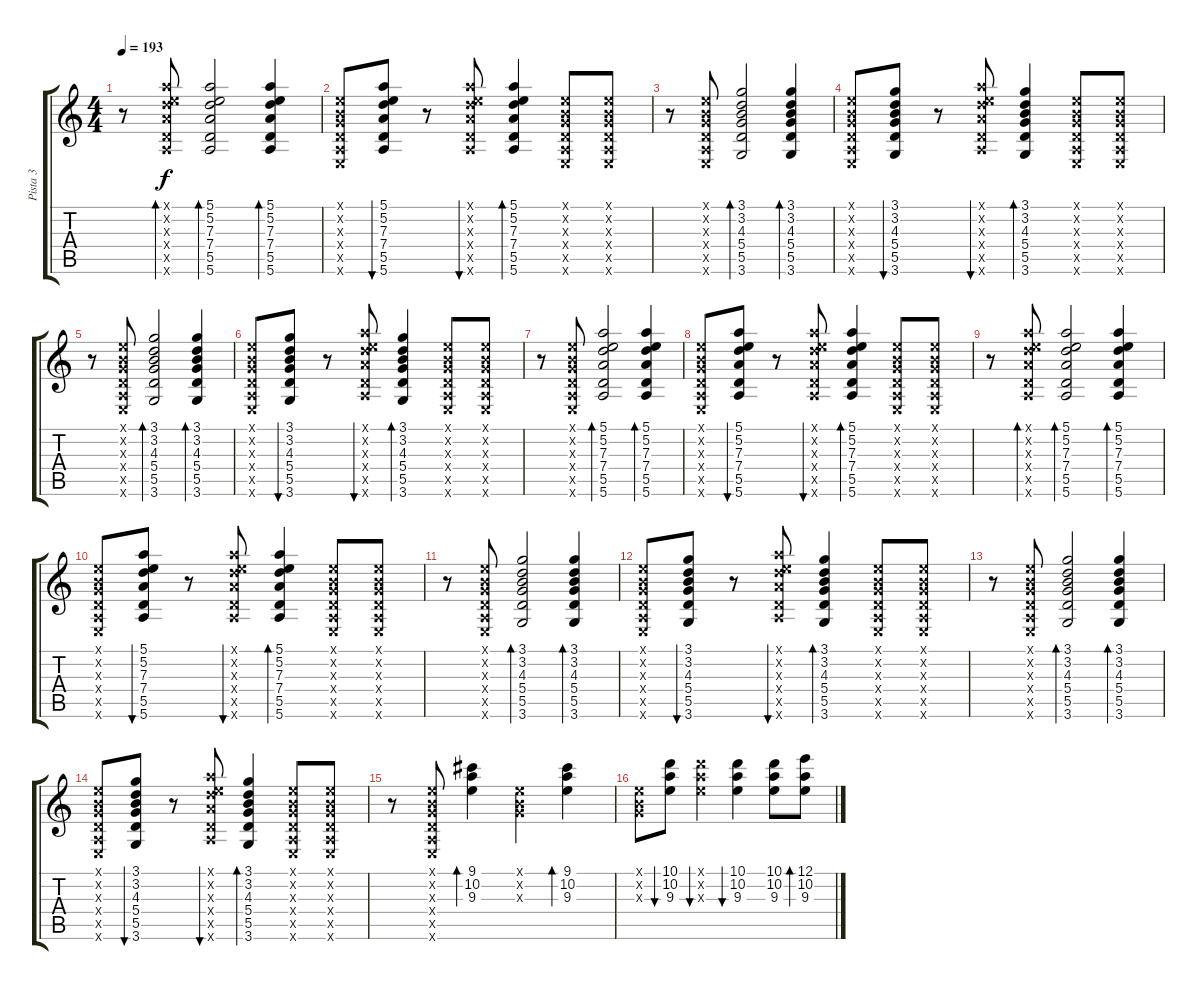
\track ("Pista 3" "Pista 3") {instrument acousticguitarsteel}
\staff {score tabs}
\tuning (E4 B3 G3 D3 A2 E2) {hide}
\ts (4 4)
\tempo 193
\clef g2
\ks c
r.8{dy f} (5.1{x} 5.2{x} 7.3{x} 7.4{x} 5.5{x} 5.6{x}).8{bd 120} (5.1 5.2 7.3 7.4 5.5 5.6).2{bd 120} (5.1 5.2 7.3 7.4 5.5 5.6).4{bd 120} |
(0.1{x} 0.2{x} 0.3{x} 0.4{x} 0.5{x} 0.6{x}).8 (5.1 5.2 7.3 7.4 5.5 5.6).8{bu 120} r.8 (5.1{x} 5.2{x} 7.3{x} 7.4{x} 5.5{x} 5.6{x}).8{bu 120} (5.1 5.2 7.3 7.4 5.5 5.6).4{bd 60} (0.1{x} 0.2{x} 0.3{x} 0.4{x} 0.5{x} 0.6{x}).8 (0.1{x} 0.2{x} 0.3{x} 0.4{x} 0.5{x} 0.6{x}).8 |
r.8 (0.1{x} 0.2{x} 0.3{x} 0.4{x} 0.5{x} 0.6{x}).8 (3.1 3.2 4.3 5.4 5.5 3.6).2{bd 240} (3.1 3.2 4.3 5.4 5.5 3.6).4{bd 60} |
(0.1{x} 0.2{x} 0.3{x} 0.4{x} 0.5{x} 0.6{x}).8 (3.1 3.2 4.3 5.4 5.5 3.6).8{bu 120} r.8 (5.1{x} 5.2{x} 7.3{x} 7.4{x} 5.5{x} 5.6{x}).8{bu 120} (3.1 3.2 4.3 5.4 5.5 3.6).4{bd 60} (0.1{x} 0.2{x} 0.3{x} 0.4{x} 0.5{x} 0.6{x}).8 (0.1{x} 0.2{x} 0.3{x} 0.4{x} 0.5{x} 0.6{x}).8 |
r.8 (0.1{x} 0.2{x} 0.3{x} 0.4{x} 0.5{x} 0.6{x}).8 (3.1 3.2 4.3 5.4 5.5 3.6).2{bd 240} (3.1 3.2 4.3 5.4 5.5 3.6).4{bd 60} |
(0.1{x} 0.2{x} 0.3{x} 0.4{x} 0.5{x} 0.6{x}).8 (3.1 3.2 4.3 5.4 5.5 3.6).8{bu 120} r.8 (5.1{x} 5.2{x} 7.3{x} 7.4{x} 5.5{x} 5.6{x}).8{bu 120} (3.1 3.2 4.3 5.4 5.5 3.6).4{bd 60} (0.1{x} 0.2{x} 0.3{x} 0.4{x} 0.5{x} 0.6{x}).8 (0.1{x} 0.2{x} 0.3{x} 0.4{x} 0.5{x} 0.6{x}).8 |
r.8 (0.1{x} 0.2{x} 0.3{x} 0.4{x} 0.5{x} 0.6{x}).8 (5.1 5.2 7.3 7.4 5.5 5.6).2{bd 240} (5.1 5.2 7.3 7.4 5.5 5.6).4{bd 120} |
(0.1{x} 0.2{x} 0.3{x} 0.4{x} 0.5{x} 0.6{x}).8 (5.1 5.2 7.3 7.4 5.5 5.6).8{bu 120} r.8 (5.1{x} 5.2{x} 7.3{x} 7.4{x} 5.5{x} 5.6{x}).8{bu 120} (5.1 5.2 7.3 7.4 5.5 5.6).4{bd 60} (0.1{x} 0.2{x} 0.3{x} 0.4{x} 0.5{x} 0.6{x}).8 (0.1{x} 0.2{x} 0.3{x} 0.4{x} 0.5{x} 0.6{x}).8 |
r.8 (5.1{x} 5.2{x} 7.3{x} 7.4{x} 5.5{x} 5.6{x}).8{bd 120} (5.1 5.2 7.3 7.4 5.5 5.6).2{bd 120} (5.1 5.2 7.3 7.4 5.5 5.6).4{bd 120} |
(0.1{x} 0.2{x} 0.3{x} 0.4{x} 0.5{x} 0.6{x}).8 (5.1 5.2 7.3 7.4 5.5 5.6).8{bu 120} r.8 (5.1{x} 5.2{x} 7.3{x} 7.4{x} 5.5{x} 5.6{x}).8{bu 120} (5.1 5.2 7.3 7.4 5.5 5.6).4{bd 60} (0.1{x} 0.2{x} 0.3{x} 0.4{x} 0.5{x} 0.6{x}).8 (0.1{x} 0.2{x} 0.3{x} 0.4{x} 0.5{x} 0.6{x}).8 |
r.8 (0.1{x} 0.2{x} 0.3{x} 0.4{x} 0.5{x} 0.6{x}).8 (3.1 3.2 4.3 5.4 5.5 3.6).2{bd 240} (3.1 3.2 4.3 5.4 5.5 3.6).4{bd 60} |
(0.1{x} 0.2{x} 0.3{x} 0.4{x} 0.5{x} 0.6{x}).8 (3.1 3.2 4.3 5.4 5.5 3.6).8{bu 120} r.8 (5.1{x} 5.2{x} 7.3{x} 7.4{x} 5.5{x} 5.6{x}).8{bu 120} (3.1 3.2 4.3 5.4 5.5 3.6).4{bd 60} (0.1{x} 0.2{x} 0.3{x} 0.4{x} 0.5{x} 0.6{x}).8 (0.1{x} 0.2{x} 0.3{x} 0.4{x} 0.5{x} 0.6{x}).8 |
r.8 (0.1{x} 0.2{x} 0.3{x} 0.4{x} 0.5{x} 0.6{x}).8 (3.1 3.2 4.3 5.4 5.5 3.6).2{bd 240} (3.1 3.2 4.3 5.4 5.5 3.6).4{bd 60} |
(0.1{x} 0.2{x} 0.3{x} 0.4{x} 0.5{x} 0.6{x}).8 (3.1 3.2 4.3 5.4 5.5 3.6).8{bu 120} r.8 (5.1{x} 5.2{x} 7.3{x} 7.4{x} 5.5{x} 5.6{x}).8{bu 120} (3.1 3.2 4.3 5.4 5.5 3.6).4{bd 60} (0.1{x} 0.2{x} 0.3{x} 0.4{x} 0.5{x} 0.6{x}).8 (0.1{x} 0.2{x} 0.3{x} 0.4{x} 0.5{x} 0.6{x}).8 |
r.8 (0.1{x} 0.2{x} 0.3{x} 0.4{x} 0.5{x} 0.6{x}).8 (9.1 10.2 9.3).4{bd 240} (0.1{x} 0.2{x} 0.3{x}).4 (9.1 10.2 9.3).4{bd 120} |
(0.1{x} 0.2{x} 0.3{x}).8 (10.1 10.2 9.3).8{bu 120} (10.1{x} 10.2{x} 9.3{x}).4{bu 120} (10.1 10.2 9.3).4{bu 60} (10.1 10.2 9.3).8 (12.1 10.2 9.3).8{bd 120}
